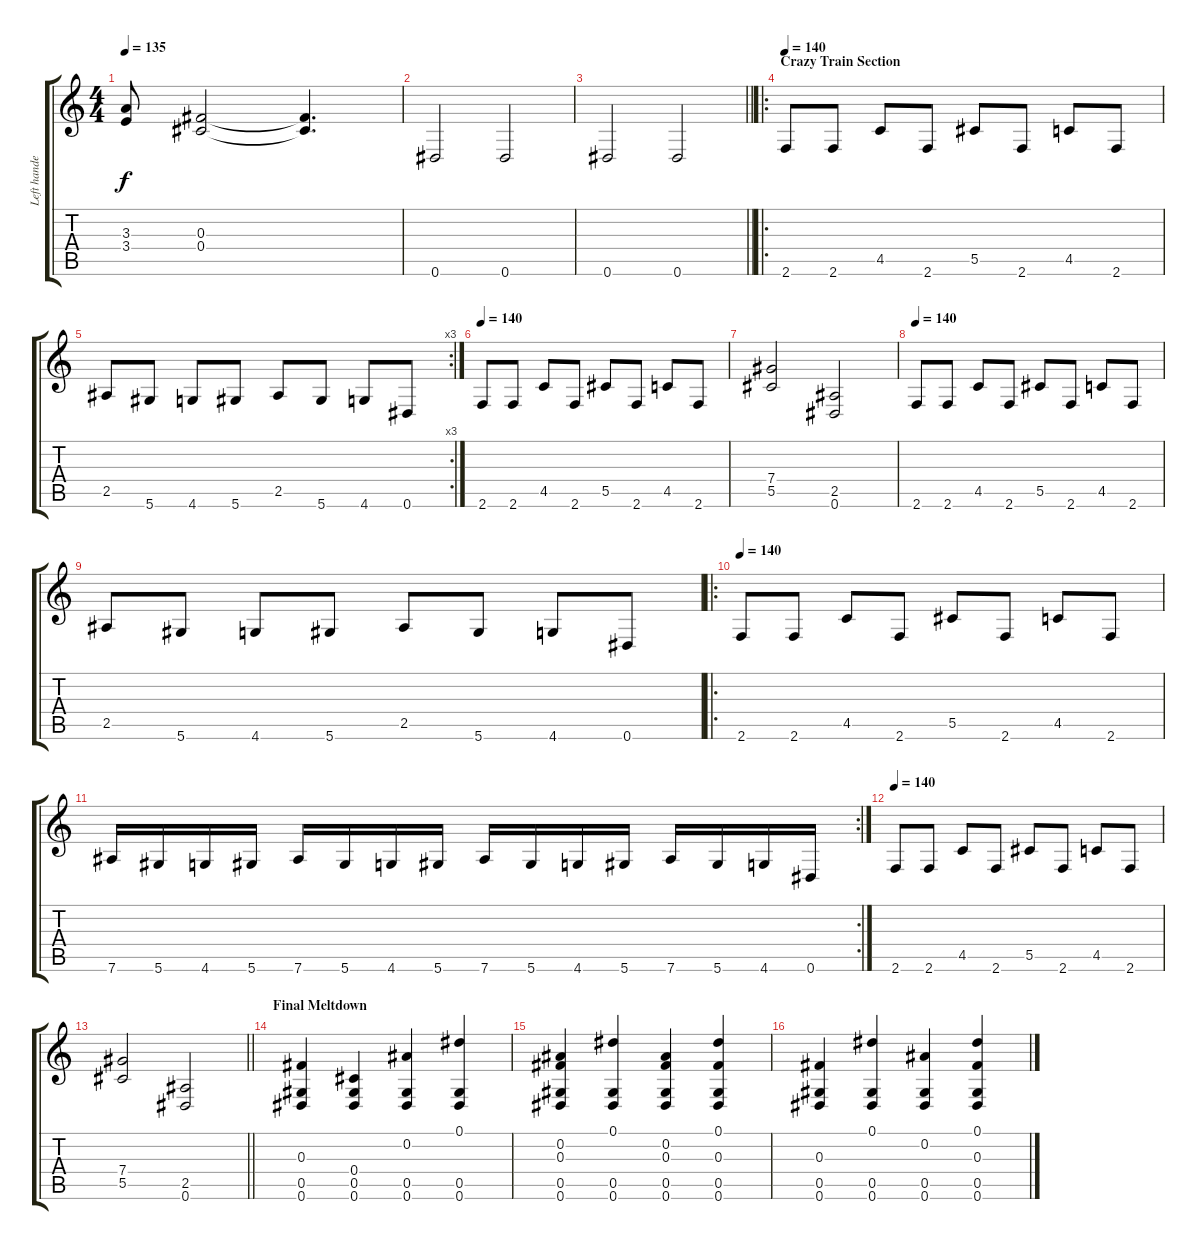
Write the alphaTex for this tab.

\track ("Left handed guitar half" "Left hande") {instrument distortionguitar}
\staff {score tabs}
\tuning (Eb4 Bb3 Gb3 Db3 Ab2 Eb2) {hide}
\ts (4 4)
\tempo 135
\clef g2
\ks c
(3.3{t} 3.4{t}).8{dy f} (0.3 0.4).2 (0.3{t} 0.4{t}).4{d} |
0.6.2 0.6.2 |
\barLineRight lightlight
0.6.2 0.6.2 |
\ro
\section ("" "Crazy Train Section")
\tempo 140
2.6.8 2.6.8 4.5.8 2.6.8 5.5.8 2.6.8 4.5.8 2.6.8 |
\rc 3
2.5.8 5.6.8 4.6.8 5.6.8 2.5.8 5.6.8 4.6.8 0.6.8 |
\tempo 140
2.6.8 2.6.8 4.5.8 2.6.8 5.5.8 2.6.8 4.5.8 2.6.8 |
(7.4 5.5).2 (2.5 0.6).2 |
\tempo 140
2.6.8 2.6.8 4.5.8 2.6.8 5.5.8 2.6.8 4.5.8 2.6.8 |
2.5.8 5.6.8 4.6.8 5.6.8 2.5.8 5.6.8 4.6.8 0.6.8 |
\ro
\tempo 140
2.6.8 2.6.8 4.5.8 2.6.8 5.5.8 2.6.8 4.5.8 2.6.8 |
\rc 2
7.6.16 5.6.16 4.6.16 5.6.16 7.6.16 5.6.16 4.6.16 5.6.16 7.6.16 5.6.16 4.6.16 5.6.16 7.6.16 5.6.16 4.6.16 0.6.16 |
\tempo 140
2.6.8 2.6.8 4.5.8 2.6.8 5.5.8 2.6.8 4.5.8 2.6.8 |
\barLineRight lightlight
(7.4 5.5).2 (2.5 0.6).2 |
\section ("" "Final Meltdown")
(0.3 0.5 0.6).4 (0.4 0.5 0.6).4 (0.2 0.5 0.6).4 (0.1 0.5 0.6).4 |
(0.2 0.3 0.5 0.6).4 (0.1 0.5 0.6).4 (0.2 0.3 0.5 0.6).4 (0.1 0.3 0.5 0.6).4 |
(0.3 0.5 0.6).4 (0.1 0.5 0.6).4 (0.2 0.5 0.6).4 (0.1 0.3 0.5 0.6).4
